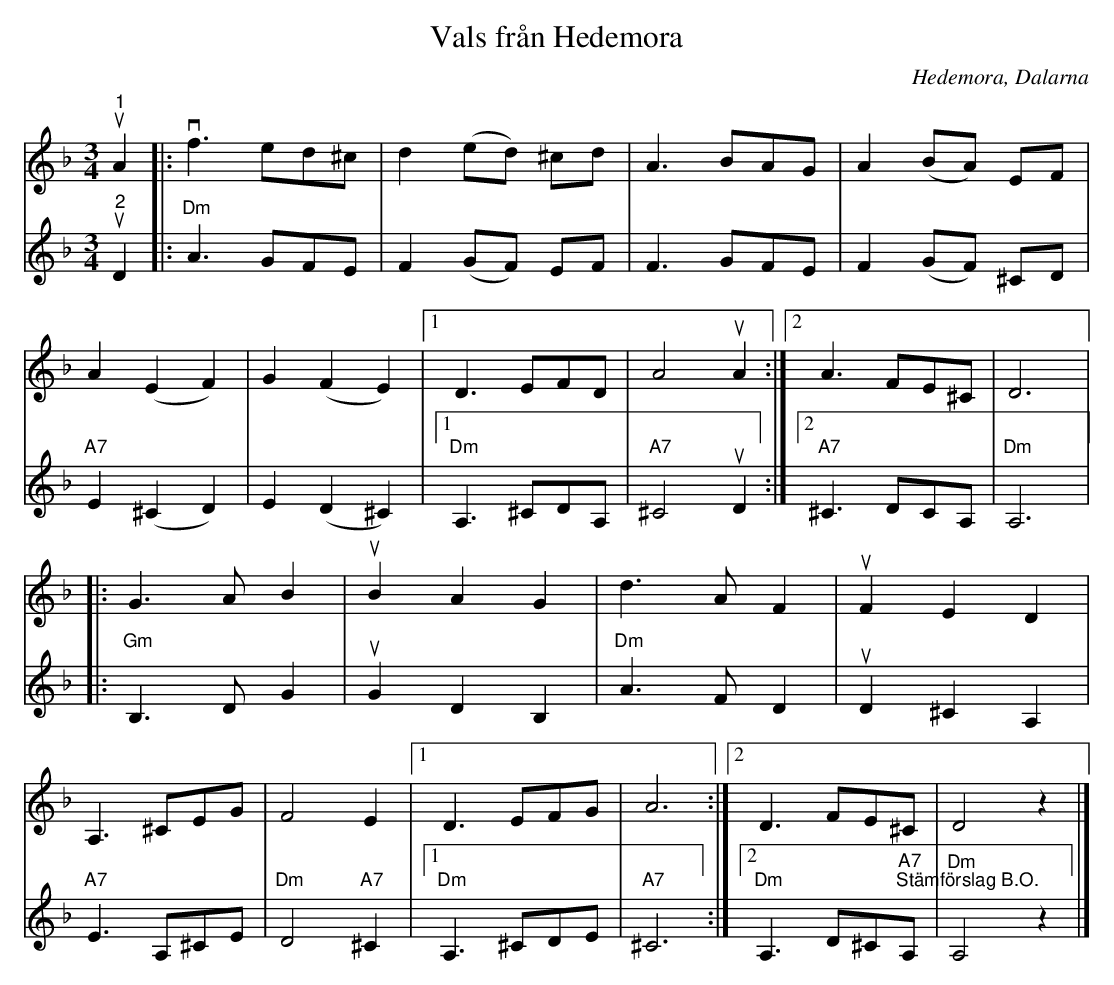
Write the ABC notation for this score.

X:1
T:Vals från Hedemora
O:Hedemora, Dalarna
L:1/8
M:3/4
K:Dm
V:1
"^1"u A2 |:v f3 ed^c | d2 (ed) ^cd | A3 BAG | A2 (BA) EF |
A2 (E2 F2) | G2 (F2 E2) |1 D3 EFD | A4u A2 :|2 A3 FE^C | D6 |:
G3 A B2 |u B2 A2 G2 | d3 A F2 |u F2 E2 D2 |
A,3 ^CEG | F4 E2 |1 D3 EFG | A6 :|2 D3 FE^C | D4 z2 |]
V:2
"^2"u D2 |:"Dm" A3 GFE | F2 (GF) EF | F3 GFE | F2 (GF) ^CD |
"A7" E2 (^C2 D2) | E2 (D2 ^C2) |1 "Dm" A,3 ^CDA, |"A7" ^C4u D2 :|2"A7" ^C3 DCA, |"Dm" A,6 |:
"Gm" B,3 D G2 |u G2 D2 B,2 | "Dm" A3 F D2 |u D2 ^C2 A,2 |
"A7" E3 A,^CE |"Dm" D4"A7" ^C2 |1"Dm" A,3 ^CDE |"A7" ^C6 :|2 "Dm" A,3 D^C"A7""^Stämförslag B.O."A, |"Dm" A,4 z2 |]
